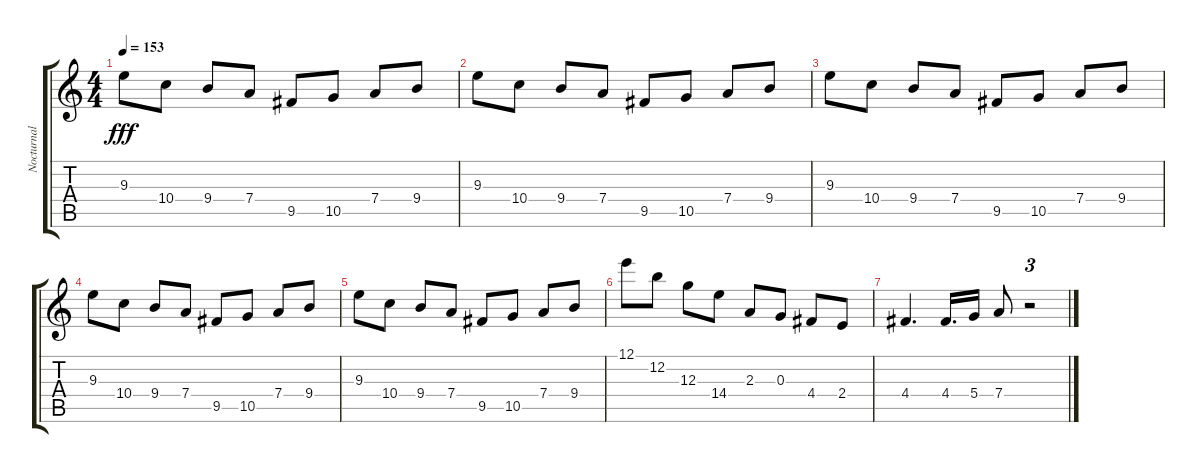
\track ("Nocturnal Krieg." "Nocturnal ") {instrument distortionguitar}
\staff {score tabs}
\tuning (E4 B3 G3 D3 A2 E2) {hide}
\ts (4 4)
\tempo 153
\clef g2
\ks c
9.3.8{dy fff} 10.4.8 9.4.8 7.4.8 9.5.8 10.5.8 7.4.8 9.4.8 |
9.3.8 10.4.8 9.4.8 7.4.8 9.5.8 10.5.8 7.4.8 9.4.8 |
9.3.8 10.4.8 9.4.8 7.4.8 9.5.8 10.5.8 7.4.8 9.4.8 |
9.3.8 10.4.8 9.4.8 7.4.8 9.5.8 10.5.8 7.4.8 9.4.8 |
9.3.8 10.4.8 9.4.8 7.4.8 9.5.8 10.5.8 7.4.8 9.4.8 |
12.1.8 12.2.8 12.3.8 14.4.8 2.3.8 0.3.8 4.4.8 2.4.8 |
4.4.4{d} 4.4.16{d} 5.4.16 7.4.8 r.2{tu (3 2)}
